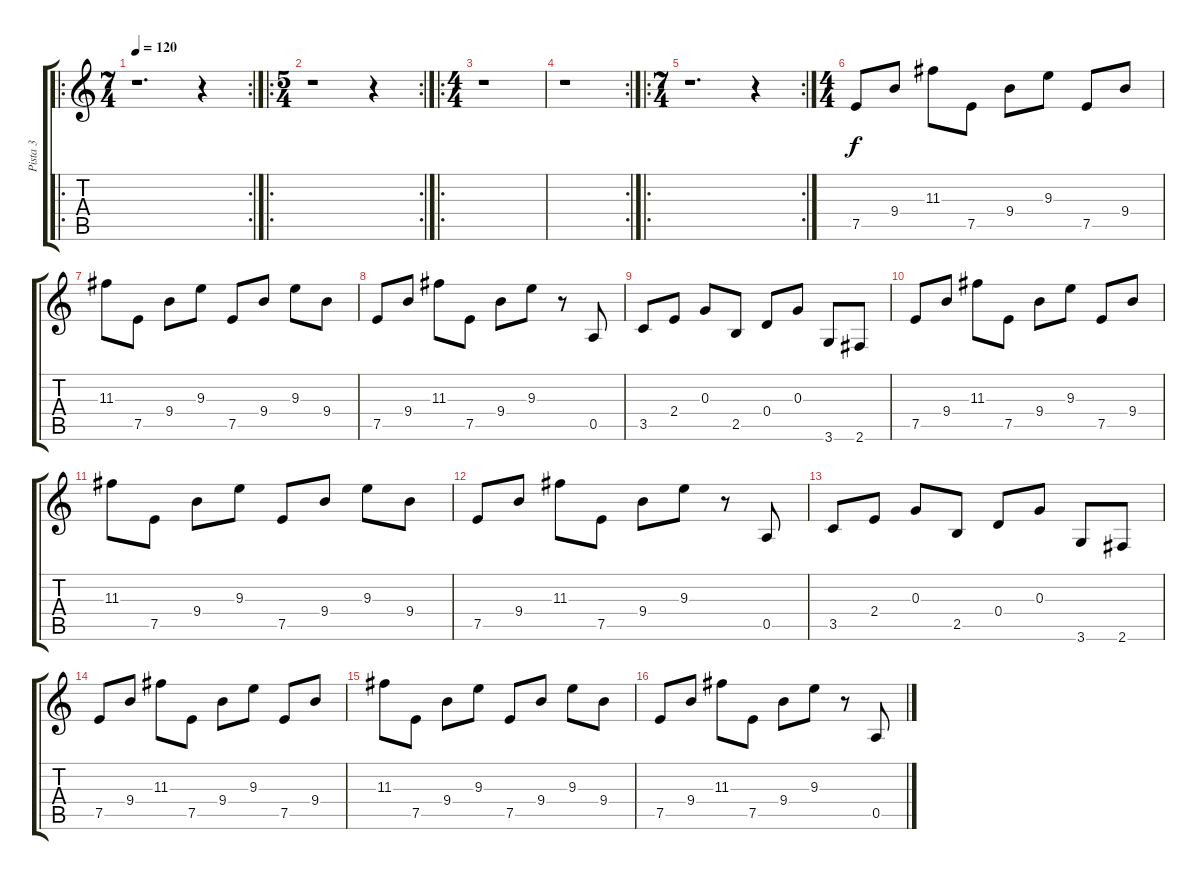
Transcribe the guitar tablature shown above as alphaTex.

\track ("Pista 3" "Pista 3") {instrument acousticguitarnylon}
\staff {score tabs}
\tuning (E4 B3 G3 D3 A2 E2) {hide}
\ro
\rc 2
\ts (7 4)
\tempo 120
\clef g2
\ks c
r.1{d dy f instrument acousticguitarnylon} r.4 |
\ro
\rc 2
\ts (5 4)
r.1 r.4 |
\ro
\ts (4 4)
r.1 |
\rc 2
r.1 |
\ro
\rc 2
\ts (7 4)
r.1{d} r.4 |
\ts (4 4)
7.5.8 9.4.8 11.3.8 7.5.8 9.4.8 9.3.8 7.5.8 9.4.8 |
11.3.8 7.5.8 9.4.8 9.3.8 7.5.8 9.4.8 9.3.8 9.4.8 |
7.5.8 9.4.8 11.3.8 7.5.8 9.4.8 9.3.8 r.8 0.5.8 |
3.5.8 2.4.8 0.3.8 2.5.8 0.4.8 0.3.8 3.6.8 2.6.8 |
7.5.8 9.4.8 11.3.8 7.5.8 9.4.8 9.3.8 7.5.8 9.4.8 |
11.3.8 7.5.8 9.4.8 9.3.8 7.5.8 9.4.8 9.3.8 9.4.8 |
7.5.8 9.4.8 11.3.8 7.5.8 9.4.8 9.3.8 r.8 0.5.8 |
3.5.8 2.4.8 0.3.8 2.5.8 0.4.8 0.3.8 3.6.8 2.6.8 |
7.5.8 9.4.8 11.3.8 7.5.8 9.4.8 9.3.8 7.5.8 9.4.8 |
11.3.8 7.5.8 9.4.8 9.3.8 7.5.8 9.4.8 9.3.8 9.4.8 |
7.5.8 9.4.8 11.3.8 7.5.8 9.4.8 9.3.8 r.8 0.5.8
